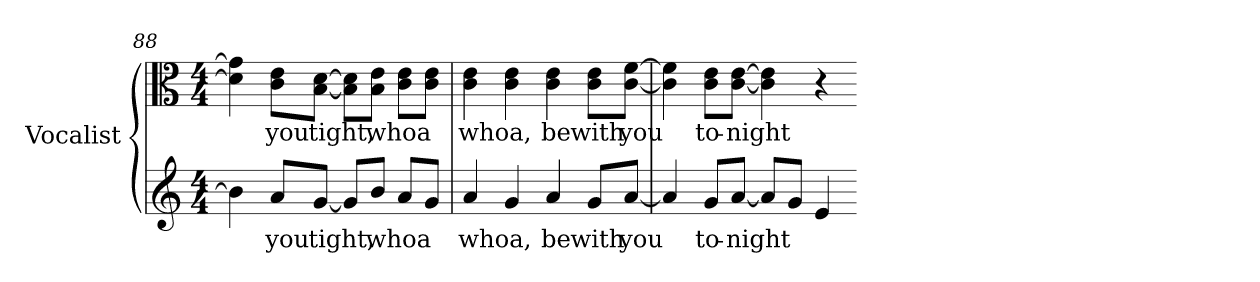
**kern	**text	**kern	**text
*part1	*part1	*part1	*part1
*staff2	*staff2	*staff1	*staff1
*I"Vocalist	*	*	*
*clefG2	*	*clefC3	*
*M4/4	*	*M4/4	*
=88	=88	=88	=88
4b]	_	4d] 4g]	_
8a/L	you	8c\ 8e\L	you
[8g/J	tight,	[8B\ [8d\J	tight,
8g/L]	_	8B]\ 8d]\L	_
8b/J	whoa	8B\ 8e\J	whoa
8a/L	_	8c\ 8e\L	_
8g/J	_	8c\ 8e\J	_
=89	=89	=89	=89
4a	whoa,	4c 4e	whoa,
4g	_	4c 4e	_
4a	be	4c 4e	be
8g/L	with	8c\ 8e\L	with
[8a/J	you	[8c\ [8f\J	you
=90	=90	=90	=90
4a]	_	4c] 4f]	_
8g/L	to-	8c\ 8e\L	to-
[8a/J	-night	[8c\ [8e\J	-night
8a/L]	_	4c] 4e]	_
8g/J	_	.	.
4e	_	4r	.
=-	=-	=-	=-
*-	*-	*-	*-
